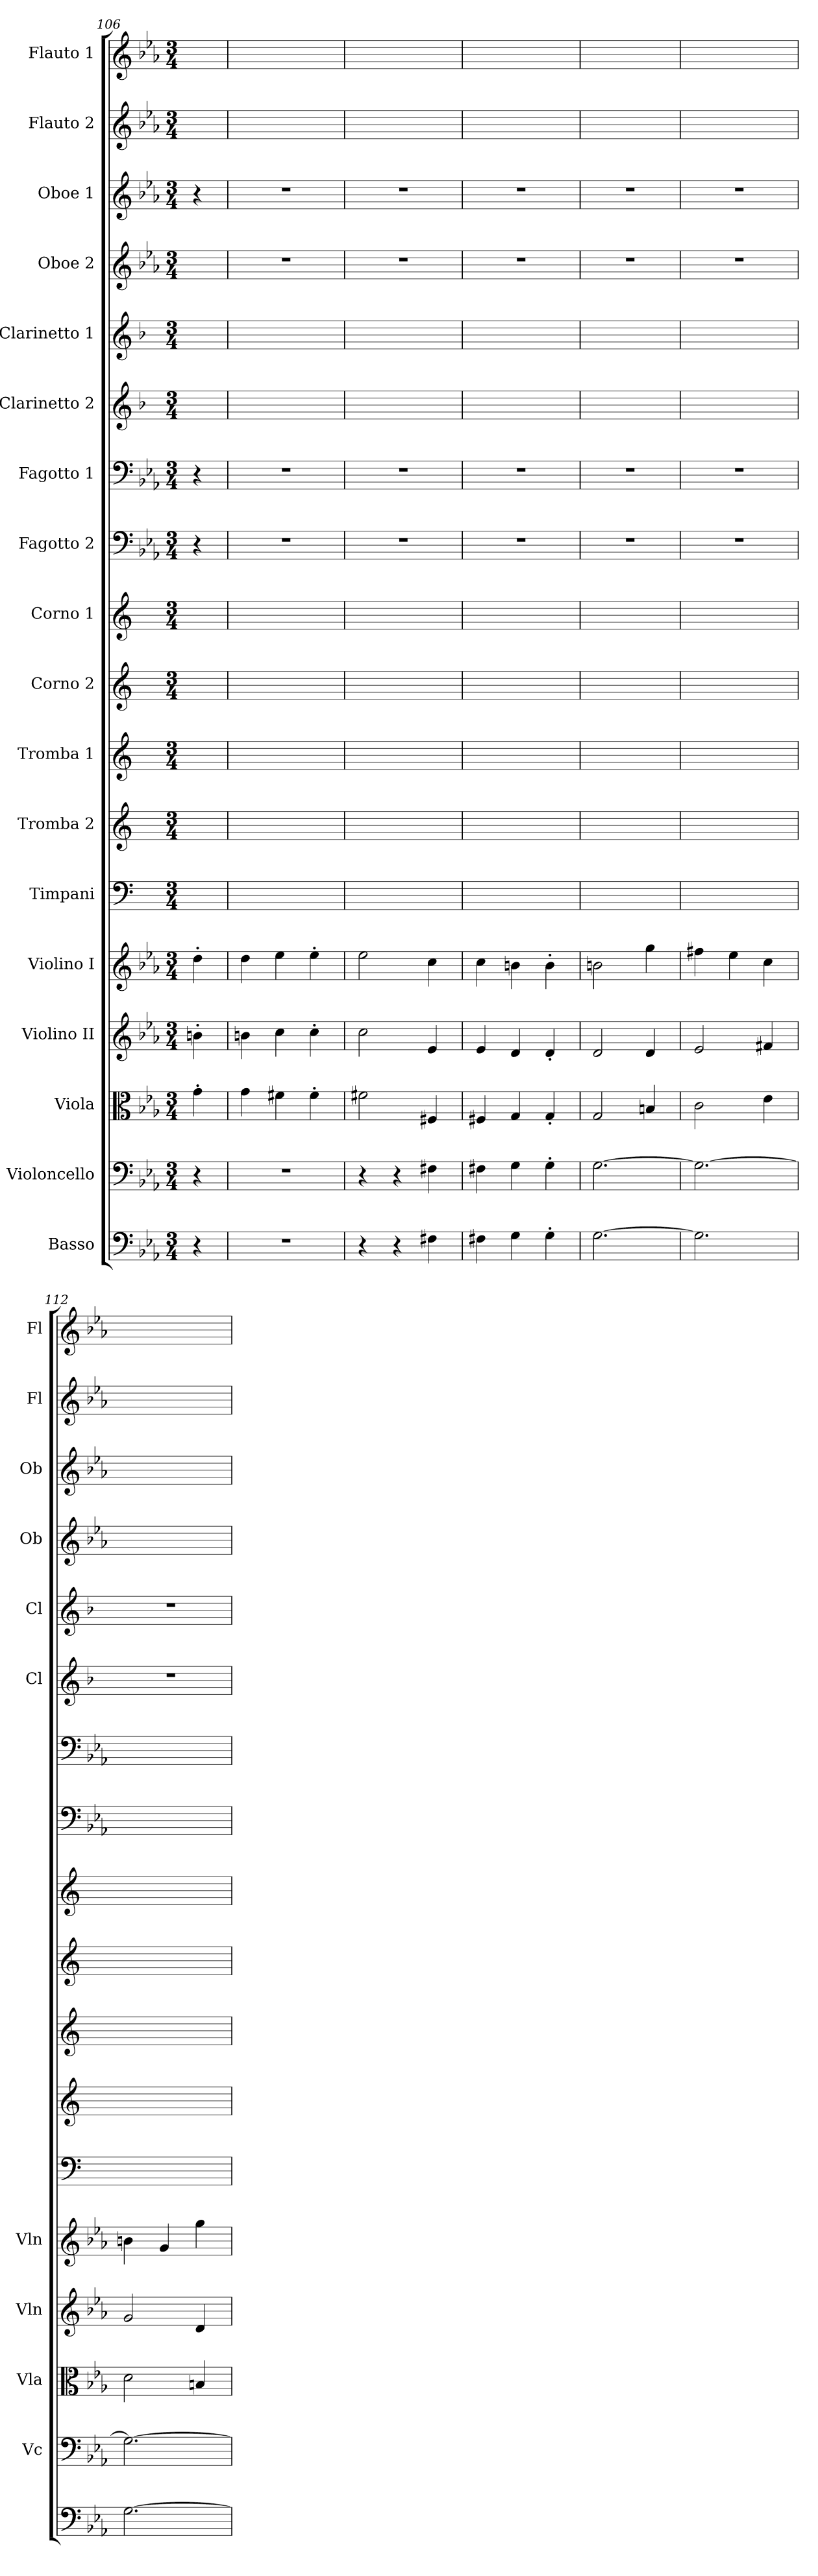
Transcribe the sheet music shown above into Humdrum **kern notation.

**kern	**kern	**kern	**kern	**kern	**kern	**kern	**kern	**kern	**kern	**kern	**kern	**kern	**kern	**kern	**kern	**kern	**kern
*part18	*part17	*part16	*part15	*part14	*part13	*part12	*part11	*part10	*part9	*part8	*part7	*part6	*part5	*part4	*part3	*part2	*part1
*staff18	*staff17	*staff16	*staff15	*staff14	*staff13	*staff12	*staff11	*staff10	*staff9	*staff8	*staff7	*staff6	*staff5	*staff4	*staff3	*staff2	*staff1
*I"Basso	*I"Violoncello	*I"Viola	*I"Violino II	*I"Violino I	*I"Timpani	*I"Tromba 2	*I"Tromba 1	*I"Corno 2	*I"Corno 1	*I"Fagotto 2	*I"Fagotto 1	*I"Clarinetto 2	*I"Clarinetto 1	*I"Oboe 2	*I"Oboe 1	*I"Flauto 2	*I"Flauto 1
*	*I'Vc	*I'Vla	*I'Vln	*I'Vln	*	*	*	*	*	*	*	*I'Cl	*I'Cl	*I'Ob	*I'Ob	*I'Fl	*I'Fl
*clefF4	*clefF4	*clefC3	*clefG2	*clefG2	*clefF4	*clefG2	*clefG2	*clefG2	*clefG2	*clefF4	*clefF4	*clefG2	*clefG2	*clefG2	*clefG2	*clefG2	*clefG2
*ITrd7c12	*	*	*	*	*	*ITrd-2c-3	*ITrd-2c-3	*ITrd5c9	*ITrd5c9	*	*	*ITrd1c2	*ITrd1c2	*	*	*	*
*k[b-e-a-]	*k[b-e-a-]	*k[b-e-a-]	*k[b-e-a-]	*k[b-e-a-]	*	*	*	*	*	*k[b-e-a-]	*k[b-e-a-]	*k[b-e-a-]	*k[b-e-a-]	*k[b-e-a-]	*k[b-e-a-]	*k[b-e-a-]	*k[b-e-a-]
*M3/4	*M3/4	*M3/4	*M3/4	*M3/4	*M3/4	*M3/4	*M3/4	*M3/4	*M3/4	*M3/4	*M3/4	*M3/4	*M3/4	*M3/4	*M3/4	*M3/4	*M3/4
=106	=106	=106	=106	=106	=106	=106	=106	=106	=106	=106	=106	=106	=106	=106	=106	=106	=106
4r	4r	4g'	4bn'	4dd'	4ryy	4ryy	4ryy	4ryy	4ryy	4r	4r	4ryy	4ryy	4ryy	4r	4ryy	4ryy
=107	=107	=107	=107	=107	=107	=107	=107	=107	=107	=107	=107	=107	=107	=107	=107	=107	=107
2.r	2.r	4g	4bn	4dd	2.ryy	2.ryy	2.ryy	2.ryy	2.ryy	2.r	2.r	2.ryy	2.ryy	2.r	2.r	2.ryy	2.ryy
.	.	4f#X	4cc	4ee-	.	.	.	.	.	.	.	.	.	.	.	.	.
.	.	4f#'	4cc'	4ee-'	.	.	.	.	.	.	.	.	.	.	.	.	.
=108	=108	=108	=108	=108	=108	=108	=108	=108	=108	=108	=108	=108	=108	=108	=108	=108	=108
4r	4r	2f#X	2cc	2ee-	2.ryy	2.ryy	2.ryy	2.ryy	2.ryy	2.r	2.r	2.ryy	2.ryy	2.r	2.r	2.ryy	2.ryy
4r	4r	.	.	.	.	.	.	.	.	.	.	.	.	.	.	.	.
4FF#X	4F#X	4F#X	4e-	4cc	.	.	.	.	.	.	.	.	.	.	.	.	.
=109	=109	=109	=109	=109	=109	=109	=109	=109	=109	=109	=109	=109	=109	=109	=109	=109	=109
4FF#X	4F#X	4F#X	4e-	4cc	2.ryy	2.ryy	2.ryy	2.ryy	2.ryy	2.r	2.r	2.ryy	2.ryy	2.r	2.r	2.ryy	2.ryy
4GG	4G	4G	4d	4bn	.	.	.	.	.	.	.	.	.	.	.	.	.
4GG'	4G'	4G'	4d'	4b'	.	.	.	.	.	.	.	.	.	.	.	.	.
=110	=110	=110	=110	=110	=110	=110	=110	=110	=110	=110	=110	=110	=110	=110	=110	=110	=110
[2.GG	[2.G	2G	2d	2bn	2.ryy	2.ryy	2.ryy	2.ryy	2.ryy	2.r	2.r	2.ryy	2.ryy	2.r	2.r	2.ryy	2.ryy
.	.	4Bn	4d	4gg	.	.	.	.	.	.	.	.	.	.	.	.	.
=111	=111	=111	=111	=111	=111	=111	=111	=111	=111	=111	=111	=111	=111	=111	=111	=111	=111
2.GG]	2.G_	2c	2e-	4ff#X	2.ryy	2.ryy	2.ryy	2.ryy	2.ryy	2.r	2.r	2.ryy	2.ryy	2.r	2.r	2.ryy	2.ryy
.	.	.	.	4ee-	.	.	.	.	.	.	.	.	.	.	.	.	.
.	.	4e-	4f#X	4cc	.	.	.	.	.	.	.	.	.	.	.	.	.
=112	=112	=112	=112	=112	=112	=112	=112	=112	=112	=112	=112	=112	=112	=112	=112	=112	=112
[2.GG	2.G_	2d	2g	4bn	2.ryy	2.ryy	2.ryy	2.ryy	2.ryy	2.ryy	2.ryy	2.r	2.r	2.ryy	2.ryy	2.ryy	2.ryy
.	.	.	.	4g	.	.	.	.	.	.	.	.	.	.	.	.	.
.	.	4Bn	4d	4gg	.	.	.	.	.	.	.	.	.	.	.	.	.
=	=	=	=	=	=	=	=	=	=	=	=	=	=	=	=	=	=
*-	*-	*-	*-	*-	*-	*-	*-	*-	*-	*-	*-	*-	*-	*-	*-	*-	*-
